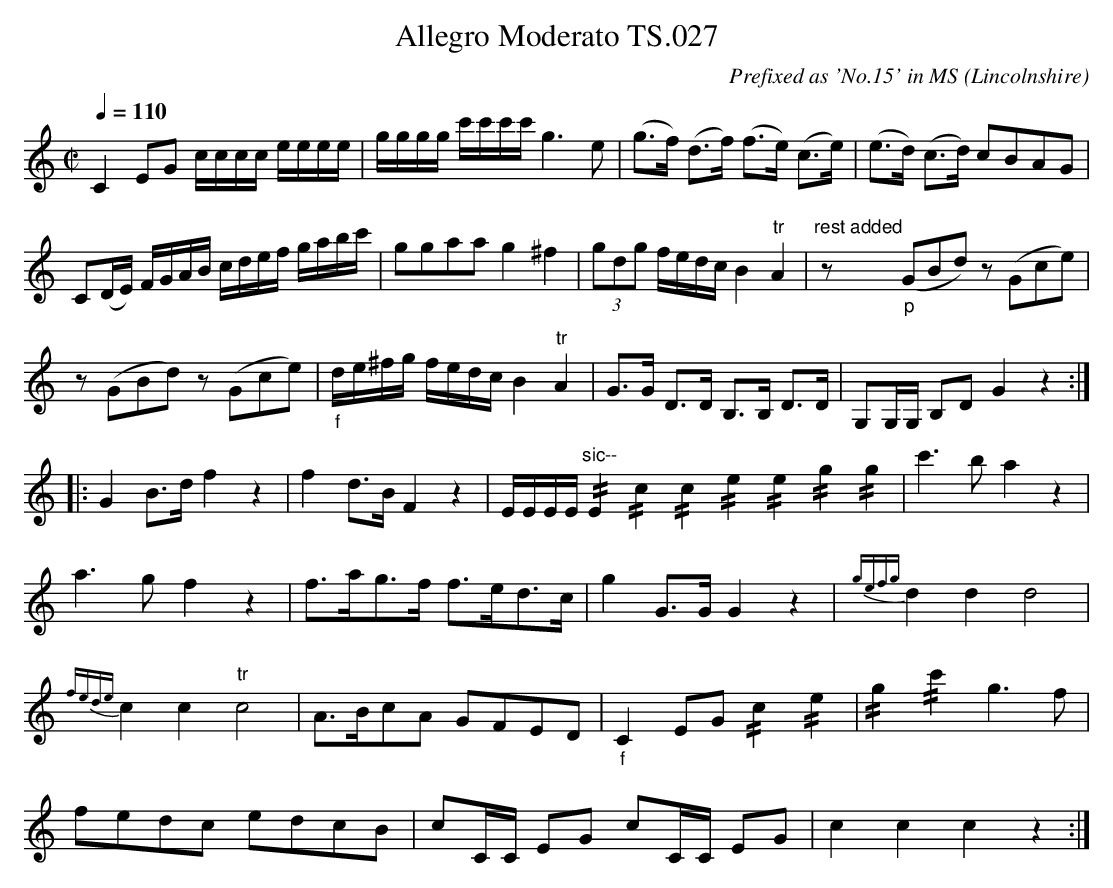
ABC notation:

X:1
T:Allegro Moderato TS.027
C:Prefixed as 'No.15' in MS
L:1/16
M:C|
O:Lincolnshire
Q:1/4=110
K:C
C4 E2G2 cccc eeee|gggg c'c'c'c' g4>e4|(g2>f2) (d2>f2) (f2>e2) (c2>e2)|(e2>d2) (c2>d2) c2B2A2G2|!
C2(DE) FGAB cdef gabc'|g2g2a2a2 g4^f4|(3g2d2g2 fedc B4"tr"A4|"rest added"z2"_p"(G2B2d2)z2 (G2c2e2)|!
z2(G2B2d2) z2 (G2c2e2)|"_f"de^fg fedcB4"tr"A4|G2>G2 D2>D2 B,2>B,2 D2>D2|G,2G,G, B,2D2 G4z4:|!
|:G4 B2>d2 f4 z4|f4 d2>B2 F4z4|EEEE "sic--"!//!E4 !//!c4 !//!c4 !//!e4 !//!e4 !//!g4 !//!g4|c'4>b4 a4 z4|!
a4>g4 f4z4|f2>a2g2>f2 f2>e2d2>c2|g4G2>G2G4z4|{gefg} d4d4d8|!
{fede} c4c4 "tr"c8|A2>B2c2A2 G2F2E2D2|"_f"C4E2G2 !//!c4 !//!e4|!//!g4 !//!c'4 g4>f4|!
f2e2d2c2 e2d2c2B2|c2CC E2G2 c2CC E2G2|c4c4c4 z4:|]
